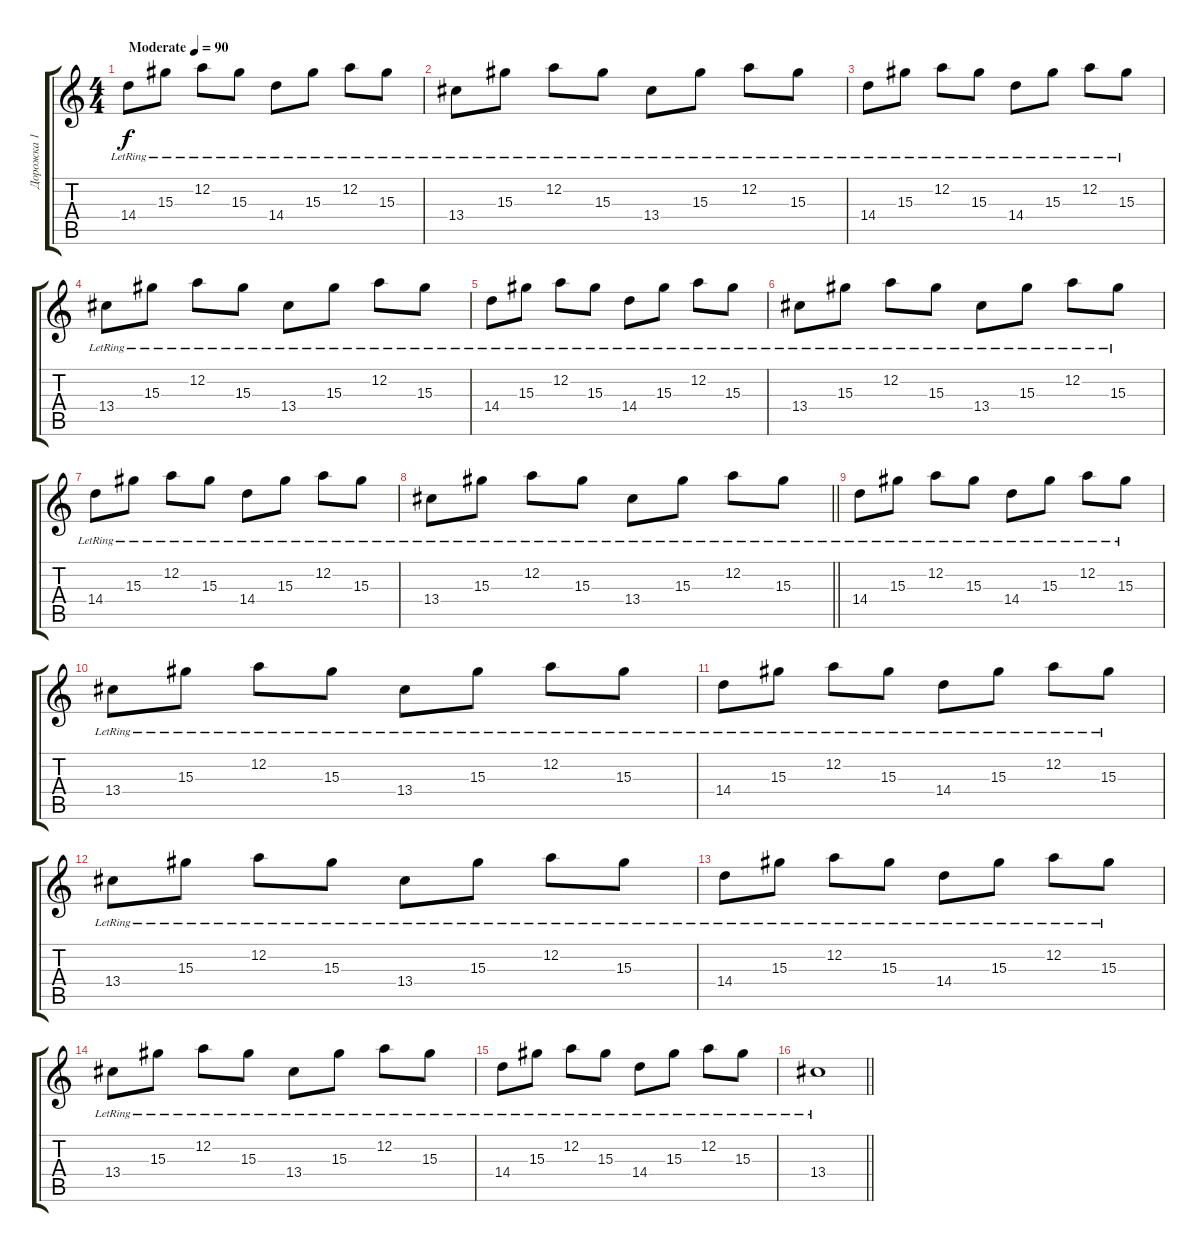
\track ("Дорожка 1" "Дорожка 1") {instrument electricguitarclean}
\staff {score tabs}
\tuning (D4 A3 F3 C3 G2 C2) {hide}
\ts (4 4)
\section ("" "")
\tempo (90 "Moderate")
\clef g2
\ks c
14.4{lr}.8{dy f instrument electricguitarclean} 15.3{lr}.8 12.2{lr}.8 15.3{lr}.8 14.4{lr}.8 15.3{lr}.8 12.2{lr}.8 15.3{lr}.8 |
13.4{lr}.8 15.3{lr}.8 12.2{lr}.8 15.3{lr}.8 13.4{lr}.8 15.3{lr}.8 12.2{lr}.8 15.3{lr}.8 |
14.4{lr}.8 15.3{lr}.8 12.2{lr}.8 15.3{lr}.8 14.4{lr}.8 15.3{lr}.8 12.2{lr}.8 15.3{lr}.8 |
13.4{lr}.8 15.3{lr}.8 12.2{lr}.8 15.3{lr}.8 13.4{lr}.8 15.3{lr}.8 12.2{lr}.8 15.3{lr}.8 |
14.4{lr}.8 15.3{lr}.8 12.2{lr}.8 15.3{lr}.8 14.4{lr}.8 15.3{lr}.8 12.2{lr}.8 15.3{lr}.8 |
13.4{lr}.8 15.3{lr}.8 12.2{lr}.8 15.3{lr}.8 13.4{lr}.8 15.3{lr}.8 12.2{lr}.8 15.3{lr}.8 |
14.4{lr}.8 15.3{lr}.8 12.2{lr}.8 15.3{lr}.8 14.4{lr}.8 15.3{lr}.8 12.2{lr}.8 15.3{lr}.8 |
\barLineRight lightlight
13.4{lr}.8 15.3{lr}.8 12.2{lr}.8 15.3{lr}.8 13.4{lr}.8 15.3{lr}.8 12.2{lr}.8 15.3{lr}.8 |
\section ("" "")
14.4{lr}.8 15.3{lr}.8 12.2{lr}.8 15.3{lr}.8 14.4{lr}.8 15.3{lr}.8 12.2{lr}.8 15.3{lr}.8 |
13.4{lr}.8 15.3{lr}.8 12.2{lr}.8 15.3{lr}.8 13.4{lr}.8 15.3{lr}.8 12.2{lr}.8 15.3{lr}.8 |
14.4{lr}.8 15.3{lr}.8 12.2{lr}.8 15.3{lr}.8 14.4{lr}.8 15.3{lr}.8 12.2{lr}.8 15.3{lr}.8 |
13.4{lr}.8 15.3{lr}.8 12.2{lr}.8 15.3{lr}.8 13.4{lr}.8 15.3{lr}.8 12.2{lr}.8 15.3{lr}.8 |
14.4{lr}.8 15.3{lr}.8 12.2{lr}.8 15.3{lr}.8 14.4{lr}.8 15.3{lr}.8 12.2{lr}.8 15.3{lr}.8 |
13.4{lr}.8 15.3{lr}.8 12.2{lr}.8 15.3{lr}.8 13.4{lr}.8 15.3{lr}.8 12.2{lr}.8 15.3{lr}.8 |
14.4{lr}.8 15.3{lr}.8 12.2{lr}.8 15.3{lr}.8 14.4{lr}.8 15.3{lr}.8 12.2{lr}.8 15.3{lr}.8 |
\barLineRight lightlight
13.4{lr}.1
